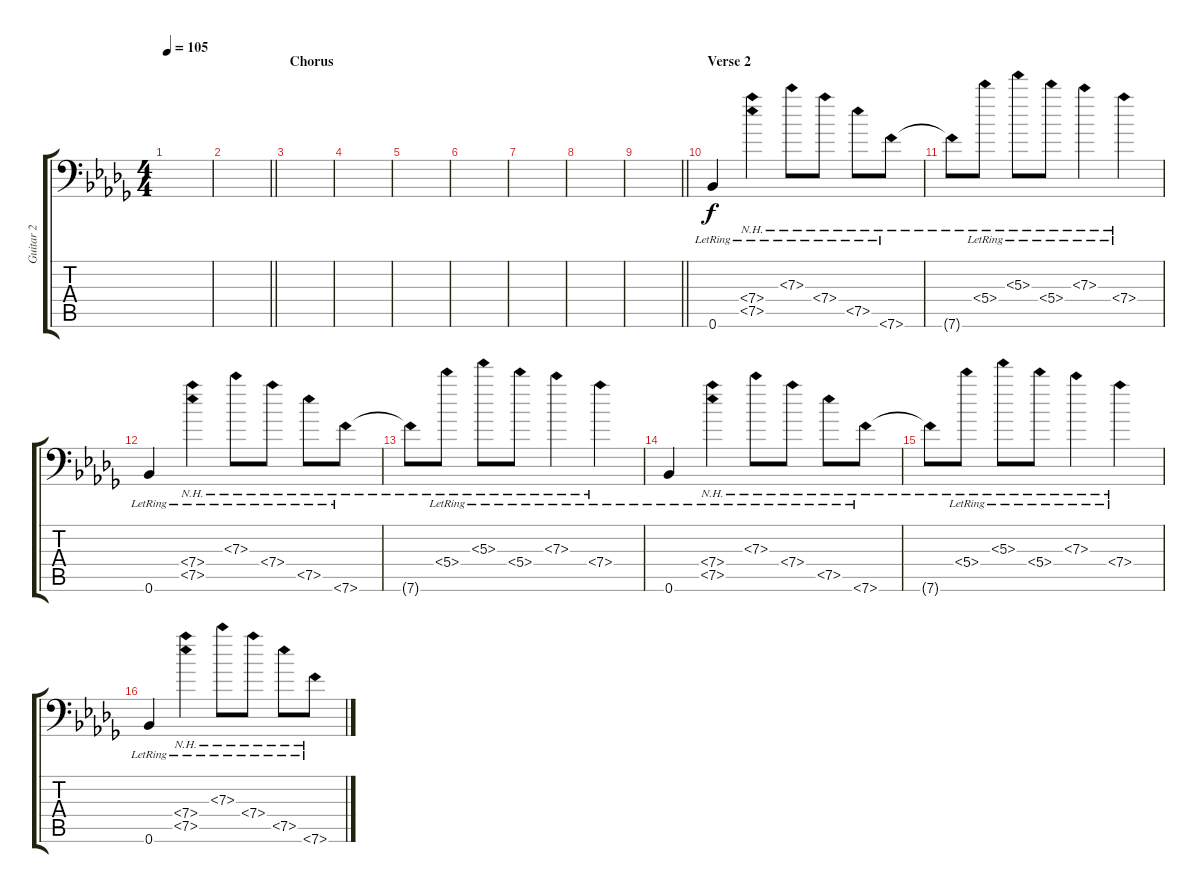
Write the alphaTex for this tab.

\track ("Guitar 2" "Guitar 2") {instrument acousticguitarsteel}
\staff {score tabs}
\tuning (Db4 Db4 F3 Db3 Ab2 Bb1) {hide}
\ts (4 4)
\tempo 105
\clef f4
\ks db
|
\barLineRight lightlight
|
\section ("" "Chorus")
|
|
|
|
|
|
\barLineRight lightlight
|
\section ("" "Verse 2")
0.6{lr}.4 (7.4{nh lr} 7.5{nh lr}).4 7.3{nh lr}.8 7.4{nh lr}.8 7.5{nh lr}.8 7.6{nh lr}.8 |
7.6{nh t}.8 5.4{nh lr}.8 5.3{nh lr}.8 5.4{nh lr}.8 7.3{nh lr}.4 7.4{nh lr}.4 |
0.6{lr}.4 (7.4{nh lr} 7.5{nh lr}).4 7.3{nh lr}.8 7.4{nh lr}.8 7.5{nh lr}.8 7.6{nh lr}.8 |
7.6{nh t}.8 5.4{nh lr}.8 5.3{nh lr}.8 5.4{nh lr}.8 7.3{nh lr}.4 7.4{nh lr}.4 |
0.6{lr}.4 (7.4{nh lr} 7.5{nh lr}).4 7.3{nh lr}.8 7.4{nh lr}.8 7.5{nh lr}.8 7.6{nh lr}.8 |
7.6{nh t}.8 5.4{nh lr}.8 5.3{nh lr}.8 5.4{nh lr}.8 7.3{nh lr}.4 7.4{nh lr}.4 |
0.6{lr}.4 (7.4{nh lr} 7.5{nh lr}).4 7.3{nh lr}.8 7.4{nh lr}.8 7.5{nh lr}.8 7.6{nh lr}.8
